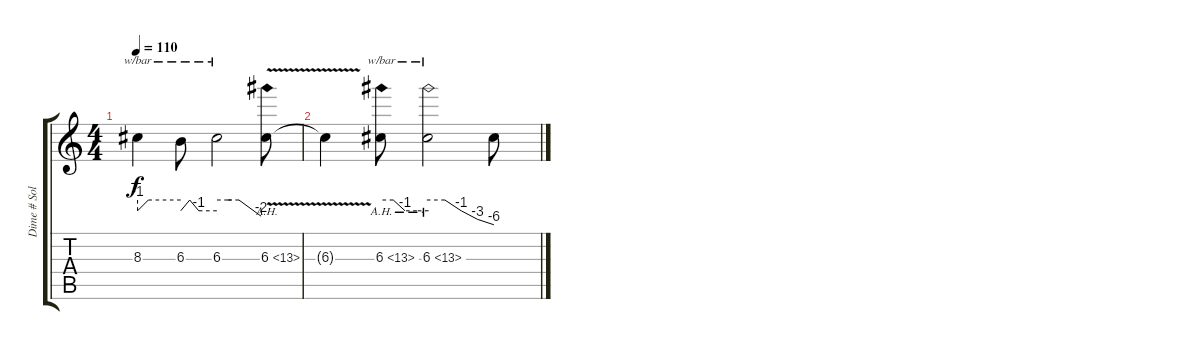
\track ("Dime # Solo" "Dime # Sol") {instrument distortionguitar}
\staff {score tabs}
\tuning (E4 B3 G3 D3 A2 E2) {hide}
\ts (4 4)
\tempo 110
\clef g2
\ks c
8.3.4{tbe (custom default 0 -4 15 0 30 0 60 0) dy f} 6.3.8{tbe (custom default 0 -4 15 0 30 -4 60 -4)} 6.3.2{tbe (custom default 0 0 15 0 20 0 30 0 60 -8 60 -8)} 6.3{ah 7 v}.8 |
6.3{t}.4 6.3{ah 7}.8{tbe (custom default 0 0 15 0 30 -4 45 -4 60 -4)} 6.3{ah 7}.2{tbe (custom default 0 0 15 0 30 -4 45 -12 60 -24)} 6.3{t}.8
